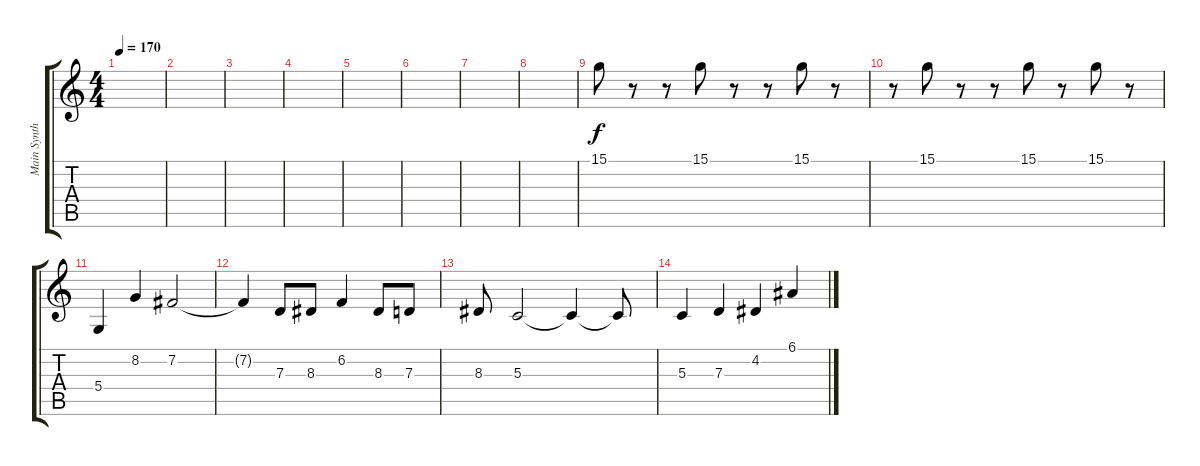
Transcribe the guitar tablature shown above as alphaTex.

\track ("Main Synth" "Main Synth") {instrument stringensemble1}
\staff {score tabs}
\tuning (E4 B3 G3 D3 A2 E2) {hide}
\ts (4 4)
\tempo 170
\clef g2
\ks c
|
|
|
|
|
|
|
|
15.1.8 r.8 r.8 15.1.8 r.8 r.8 15.1.8 r.8 |
r.8 15.1.8 r.8 r.8 15.1.8 r.8 15.1.8 r.8 |
5.4.4 8.2.4 7.2.2 |
7.2{t}.4 7.3.8 8.3.8 6.2.4 8.3.8 7.3.8 |
8.3.8 5.3.2 5.3{t}.4 5.3{t}.8 |
5.3.4 7.3.4 4.2.4 6.1.4
